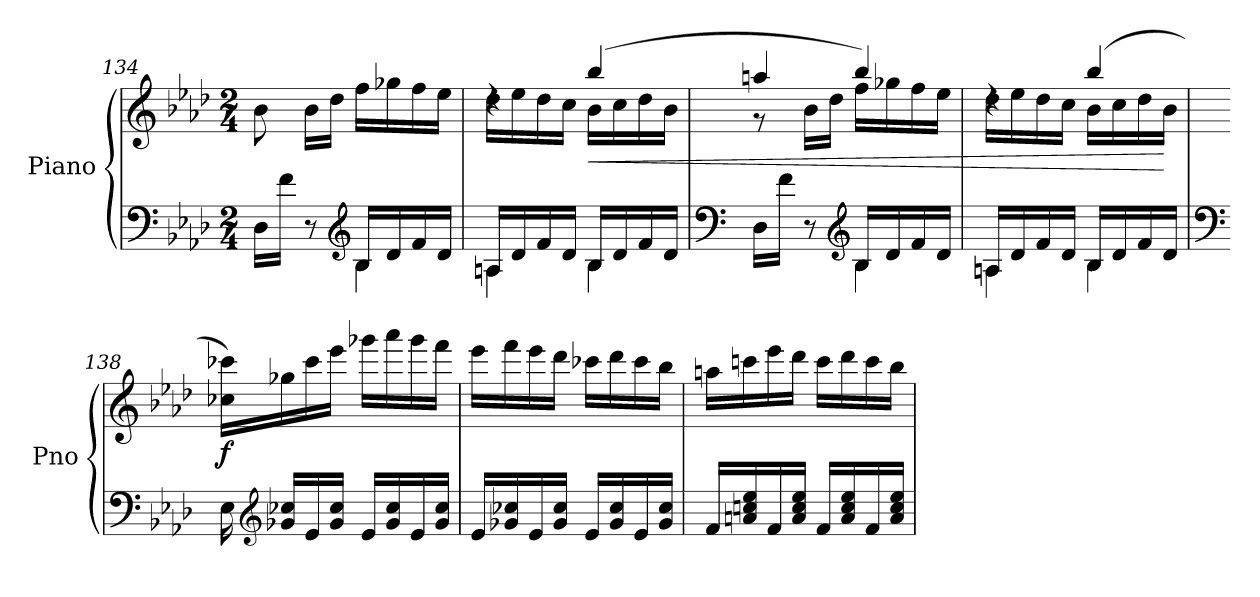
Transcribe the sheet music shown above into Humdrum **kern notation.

**kern	**kern	**dynam
*part1	*part1	*part1
*staff2	*staff1	*staff1/2
*I"Piano	*	*
*I'Pno	*	*
*clefF4	*clefG2	*
*k[b-e-a-d-]	*k[b-e-a-d-]	*
*M2/4	*M2/4	*
=134	=134	=134
*^	*	*
16D-\LL	4ryy	8b-\	.
16f\JJ	.	.	.
8r	.	16b-\LL	.
.	.	16dd-\JJ	.
*clefG2	*	*	*
16B-/LL	4B-\	16ff\LL	.
16d-/	.	16gg-X\	.
16f/	.	16ff\	.
16d-/JJ	.	16ee-\JJ	.
!!LO:LB:g=z
=135	=135	=135	=135
*	*	*^	*
16An/LL	4An\	4rdd	16dd-\LL	.
16d-/	.	.	16ee-\	.
16f/	.	.	16dd-\	.
16d-/JJ	.	.	16cc\JJ	.
!	!	!	!	!LO:HP:b
16B-/LL	4B-\	(4bb-/	16b-\LL	<
16d-/	.	.	16cc\	.
16f/	.	.	16dd-\	.
16d-/JJ	.	.	16b-\JJ	.
=136	=136	=136	=136	=136
*clefF4	*	*	*	*
16D-\LL	4ryy	4aan/	8r	.
16f\JJ	.	.	.	.
8r	.	.	16b-\LL	.
.	.	.	16dd-\JJ	.
*clefG2	*	*	*	*
16B-/LL	4B-\	4bb-/)	16ff\LL	.
16d-/	.	.	16gg-X\	.
16f/	.	.	16ff\	.
16d-/JJ	.	.	16ee-\JJ	.
=137	=137	=137	=137	=137
16An/LL	4An\	4rdd	16dd-\LL	.
16d-/	.	.	16ee-\	.
16f/	.	.	16dd-\	.
16d-/JJ	.	.	16cc\JJ	.
16B-/LL	4B-\	(4bb-/	16b-\LL	.
16d-/	.	.	16cc\	.
16f/	.	.	16dd-\	.
16d-/JJ	.	.	16b-\JJ	[
*v	*v	*	*	*
*	*v	*v	*
=138	=138	=138
*clefF4	*	*
*	*^	*
!	!	!	!LO:DY:b
*	*v	*v	*
16E-\	16cc-X\ 16ccc-X\LL)	f
*clefG2	*	*
16g-X/ 16cc-X/LL	16gg-X\	.
16e-/	16ccc-\	.
16g-/ 16cc-/JJ	16eee-\JJ	.
16e-/LL	16ggg-X\LL	.
16g-/ 16cc-/	16aaa-\	.
16e-/	16ggg-\	.
16g-/ 16cc-/JJ	16fff\JJ	.
!!LO:LB:g=z
=139	=139	=139
16e-/LL	16eee-\LL	.
16g-X/ 16cc-X/	16fff\	.
16e-/	16eee-\	.
16g-/ 16cc-/JJ	16ddd-\JJ	.
16e-/LL	16ccc-X\LL	.
16g-/ 16cc-/	16ddd-\	.
16e-/	16ccc-\	.
16g-/ 16cc-/JJ	16bb-\JJ	.
=140	=140	=140
16f/LL	16aan\LL	.
16an/ 16ccn/ 16ee-/	16cccn\	.
16f/	16eee-\	.
16a/ 16cc/ 16ee-/JJ	16ddd-\JJ	.
16f/LL	16ccc\LL	.
16a/ 16cc/ 16ee-/	16ddd-\	.
16f/	16ccc\	.
16a/ 16cc/ 16ee-/JJ	16bb-\JJ	.
=	=	=
*-	*-	*-
